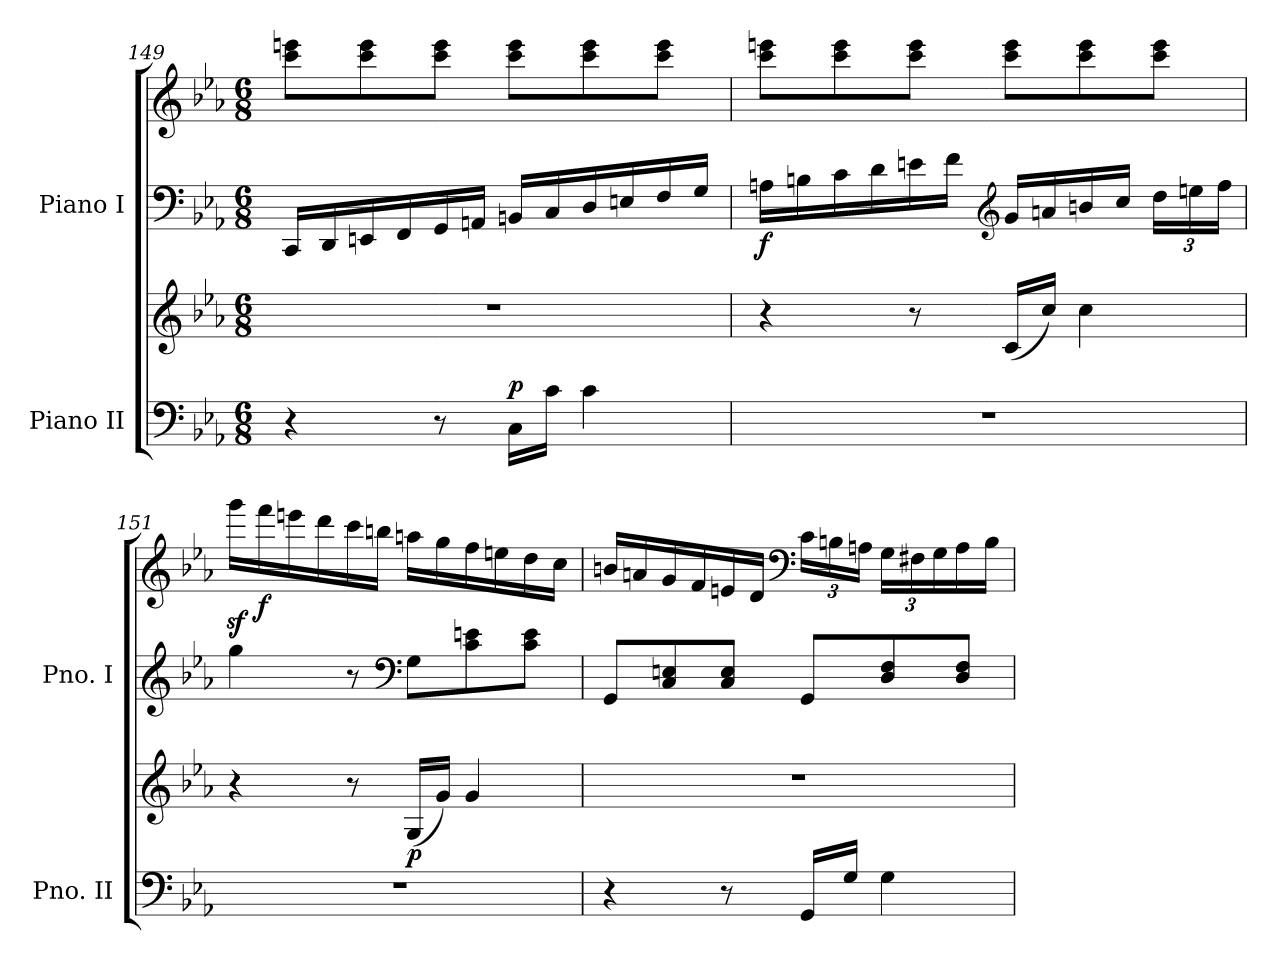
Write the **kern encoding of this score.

**kern	**kern	**dynam	**kern	**kern	**dynam
*part2	*part2	*part2	*part1	*part1	*part1
*staff4	*staff3	*staff3/4	*staff2	*staff1	*staff1/2
*I"Piano II	*	*	*I"Piano I	*	*
*I'Pno. II	*	*	*I'Pno. I	*	*
*clefF4	*clefG2	*	*clefF4	*clefG2	*
*k[b-e-a-]	*k[b-e-a-]	*	*k[b-e-a-]	*k[b-e-a-]	*
*M6/8	*M6/8	*	*M6/8	*M6/8	*
=149	=149	=149	=149	=149	=149
!	!	!	!	!	!LO:DY:b=2
!	!	!	!	!	!LO:DY:n=1:b
4r	2.r	.	16CC/LL	8ccc\ 8eeen\L	ff mf
.	.	.	16DD/	.	.
.	.	.	16EEn/	8ccc\ 8eee\	.
.	.	.	16FF/	.	.
8r	.	.	16GG/	8ccc\ 8eee\J	.
.	.	.	16AAn/JJ	.	.
!	!	!LO:DY:a=2	!	!	!
16C\LL	.	p	16BBn/LL	8ccc\ 8eee\L	.
16c\JJ	.	.	16C/	.	.
4c\	.	.	16D/	8ccc\ 8eee\	.
.	.	.	16En/	.	.
.	.	.	16F/	8ccc\ 8eee\J	.
.	.	.	16G/JJ	.	.
!!LO:LB:g=z
=150	=150	=150	=150	=150	=150
!	!	!	!	!	!LO:DY:b=2
2.r	4r	.	16An\LL	8ccc\ 8eeen\L	f
.	.	.	16Bn\	.	.
.	.	.	16c\	8ccc\ 8eee\	.
.	.	.	16d\	.	.
.	8r	.	16en\	8ccc\ 8eee\J	.
.	.	.	16f\JJ	.	.
*	*	*	*clefG2	*	*
.	(<16c/LL	.	16g/LL	8ccc\ 8eee\L	.
.	16cc/JJ)	.	16an/	.	.
.	4cc\	.	16bn/	8ccc\ 8eee\	.
.	.	.	16cc/JJ	.	.
*	*	*	*Xbrackettup	*	*
.	.	.	24dd\LL	8ccc\ 8eee\J	.
.	.	.	24een\	.	.
.	.	.	24ff\JJ	.	.
=151	=151	=151	=151	=151	=151
2.r	4r	.	4gg\	16gggz<\LL	.
!	!	!	!	!	!LO:DY:b
.	.	.	.	16fff\	f
.	.	.	.	16eeen\	.
.	.	.	.	16ddd\	.
.	8r	.	8r	16ccc\	.
.	.	.	.	16bbn\JJ	.
*	*	*	*clefF4	*	*
!	!	!LO:DY:b	!	!	!
.	(<16G/LL	p	8G\L	16aan\LL	.
.	16g/JJ)	.	.	16gg\	.
.	4g/	.	8c\ 8en\	16ff\	.
.	.	.	.	16een\	.
.	.	.	8c\ 8e\J	16dd\	.
.	.	.	.	16cc\JJ	.
=152	=152	=152	=152	=152	=152
4r	2.r	.	8GG/L	16bn/LL	.
.	.	.	.	16an/	.
.	.	.	8C/ 8En/	16g/	.
.	.	.	.	16f/	.
8r	.	.	8C/ 8E/J	16en/	.
.	.	.	.	16d/JJ	.
*	*	*	*	*clefF4	*
*	*	*	*	*Xbrackettup	*
16GG/LL	.	.	8GG/L	24c\LL	.
.	.	.	.	24Bn\	.
16G/JJ	.	.	.	.	.
.	.	.	.	24An\JJ	.
4G\	.	.	8D/ 8F/	24G\LL	.
.	.	.	.	24F#X\	.
.	.	.	.	24G\	.
.	.	.	8D/ 8F/J	16A\	.
.	.	.	.	16B\JJ	.
=	=	=	=	=	=
*-	*-	*-	*-	*-	*-
